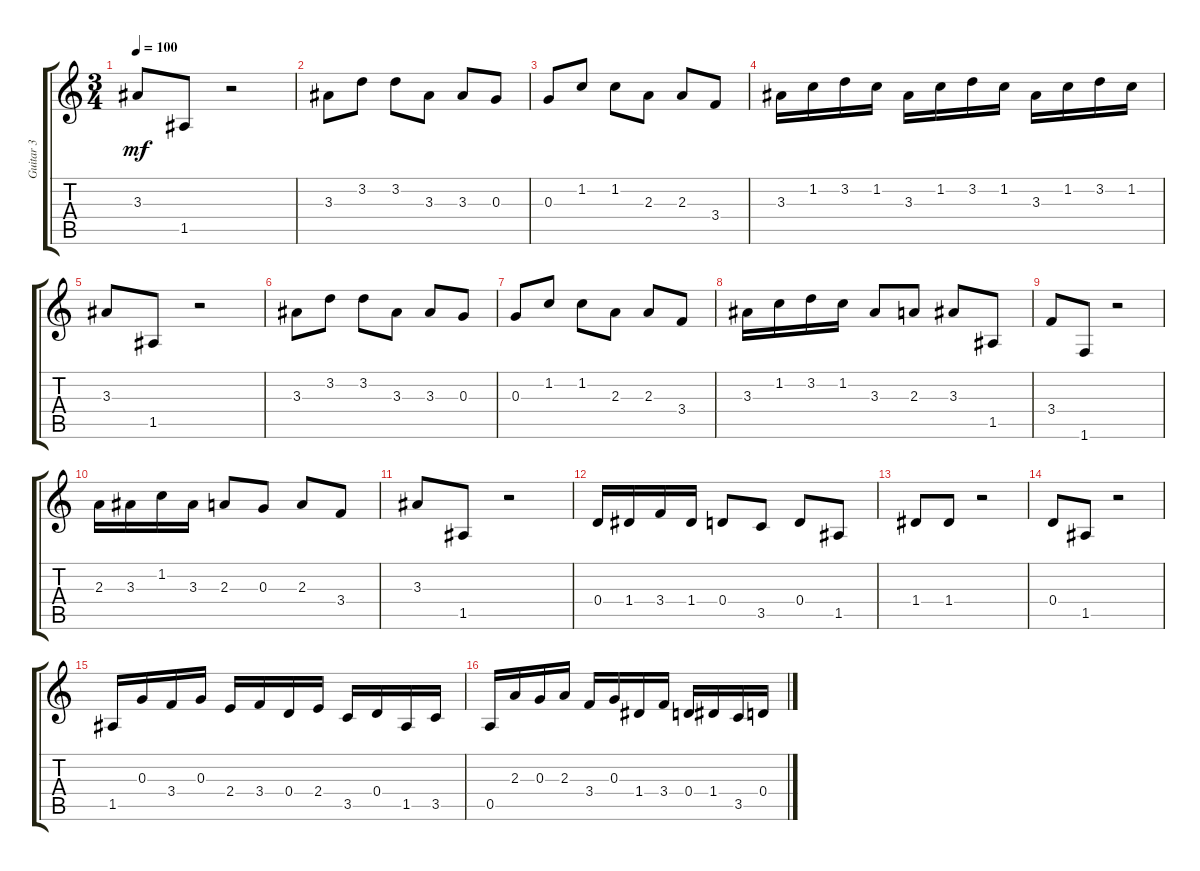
\track ("Guitar 3" "Guitar 3") {instrument acousticguitarnylon}
\staff {score tabs}
\tuning (E4 B3 G3 D3 A2 E2) {hide}
\ts (3 4)
\tempo 100
\clef g2
\ks c
3.3.8{dy mf instrument acousticguitarnylon} 1.5.8 r.2 |
3.3.8 3.2.8 3.2.8 3.3.8 3.3.8 0.3.8 |
0.3.8 1.2.8 1.2.8 2.3.8 2.3.8 3.4.8 |
3.3.16 1.2.16 3.2.16 1.2.16 3.3.16 1.2.16 3.2.16 1.2.16 3.3.16 1.2.16 3.2.16 1.2.16 |
3.3.8 1.5.8 r.2 |
3.3.8 3.2.8 3.2.8 3.3.8 3.3.8 0.3.8 |
0.3.8 1.2.8 1.2.8 2.3.8 2.3.8 3.4.8 |
3.3.16 1.2.16 3.2.16 1.2.16 3.3.8 2.3.8 3.3.8 1.5.8 |
3.4.8 1.6.8 r.2 |
2.3.16 3.3.16 1.2.16 3.3.16 2.3.8 0.3.8 2.3.8 3.4.8 |
3.3.8 1.5.8 r.2 |
0.4.16 1.4.16 3.4.16 1.4.16 0.4.8 3.5.8 0.4.8 1.5.8 |
1.4.8 1.4.8 r.2 |
0.4.8 1.5.8 r.2 |
1.5.16 0.3.16 3.4.16 0.3.16 2.4.16 3.4.16 0.4.16 2.4.16 3.5.16 0.4.16 1.5.16 3.5.16 |
0.5.16 2.3.16 0.3.16 2.3.16 3.4.16 0.3.16 1.4.16 3.4.16 0.4.16 1.4.16 3.5.16 0.4.16
